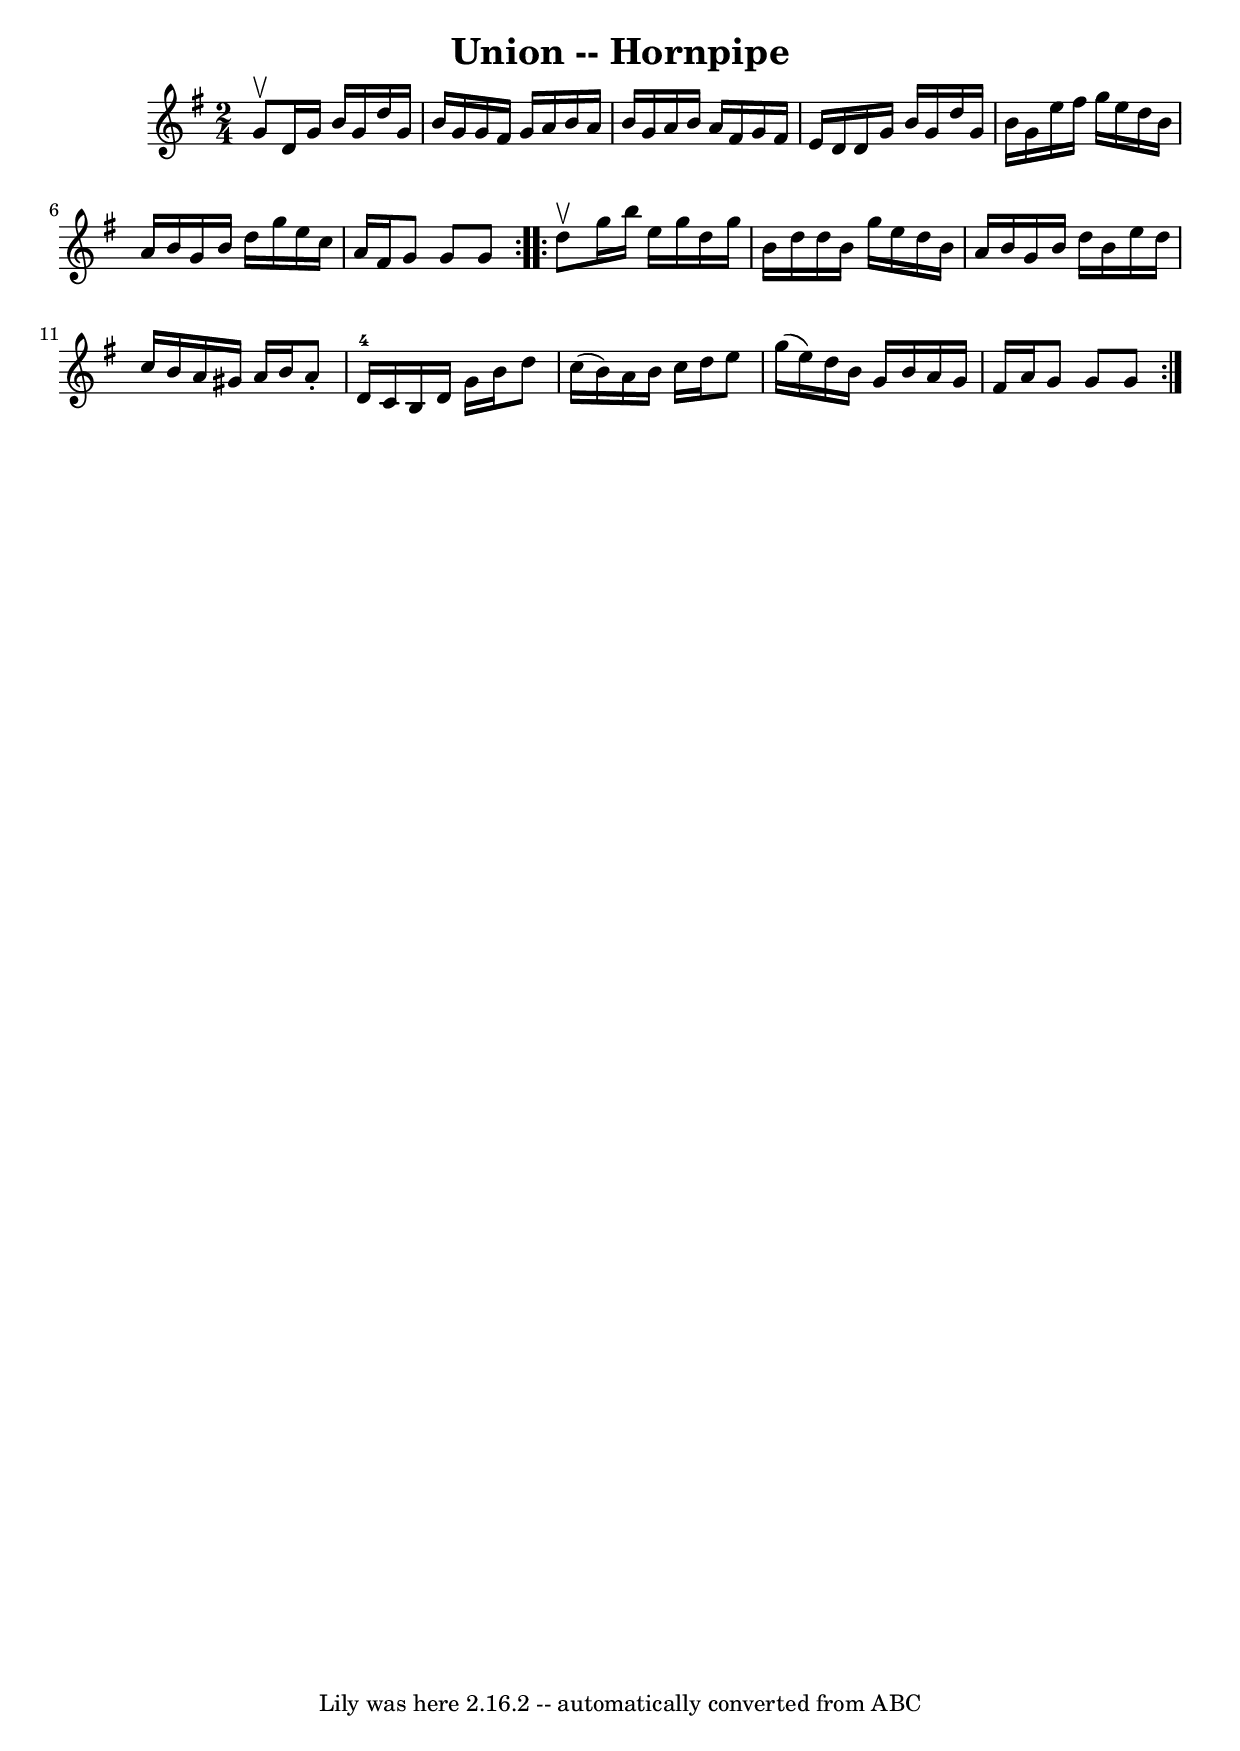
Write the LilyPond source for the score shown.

\version "2.7.40"
\include "Mammoth.ily"
\header {
	%% book = "Cole's 1000 Fiddle Tunes"
	crossRefNumber = "1"
	footnotes = ""
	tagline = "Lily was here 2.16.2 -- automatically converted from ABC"
	title = "Union -- Hornpipe"
}
voicedefault =  {
\set Score.defaultBarType = "empty"

\repeat volta 2 {
\time 2/4 \key g \major g'8^\upbow |
 d'16 g'16 b'16 g'16   
 d''16 g'16 b'16 g'16  |
 g'16 fis'16 g'16 a'16    
b'16 a'16 b'16 g'16  |
 a'16 b'16 a'16 fis'16 g'16 
 fis'16 e'16 d'16  |
 d'16 g'16 b'16 g'16 d''16   
 g'16 b'16 g'16  |
 e''16 fis''16 g''16 e''16 d''16   
 b'16 a'16 b'16  |
 g'16 b'16 d''16 g''16 e''16    
c''16 a'16 fis'16  |
 g'8 g'8 g'8  }     \repeat volta 2 {  
 d''8^\upbow |
 g''16 b''16 e''16 g''16 d''16 g''16    
b'16 d''16  |
 d''16 b'16 g''16 e''16 d''16 b'16    
a'16 b'16  |
 g'16 b'16 d''16 b'16 e''16 d''16    
c''16 b'16  |
 a'16 gis'16 a'16 b'16 a'8 -. d'16-4  
 c'16  |
 b16 d'16 g'16 b'16 d''8 c''16 (b'16) 
|
 a'16 b'16 c''16 d''16 e''8 g''16 (e''16) 
|
 d''16 b'16 g'16 b'16 a'16 g'16 fis'16 a'16  
|
 g'8 g'8 g'8  }   
}

\score{
    <<

	\context Staff="default"
	{
	    \voicedefault 
	}

    >>
	\layout {
	}
	\midi {}
}
